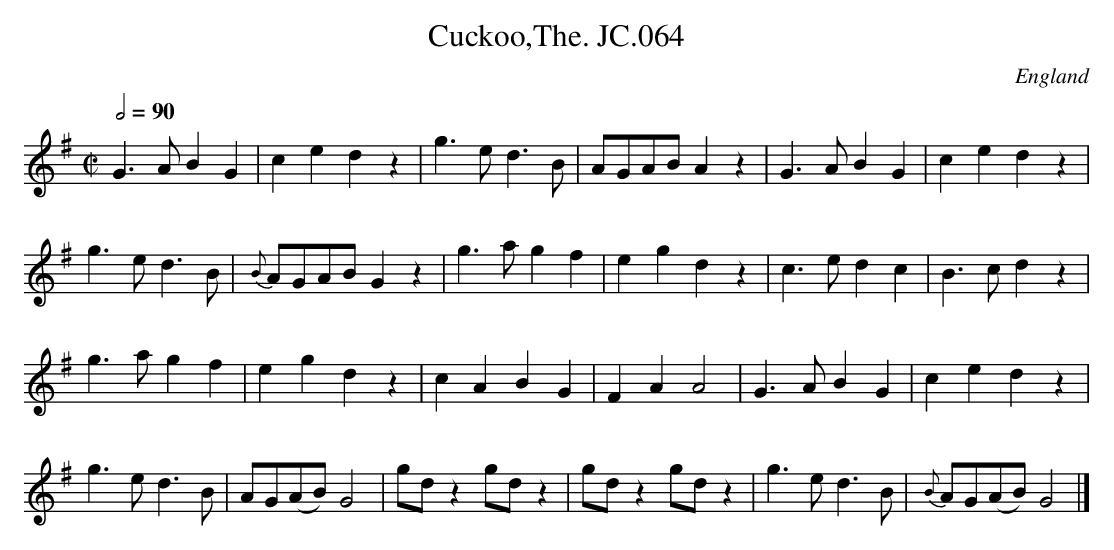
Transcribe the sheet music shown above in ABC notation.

X:1
T:Cuckoo,The. JC.064
L:1/8
M:C|
O:England
Q:2/4=90
K:G
G3A B2G2|c2e2 d2z2|g3e d3B|\
AGAB A2z2|G3A B2G2|c2e2 d2z2|!
g3e d3B|{B}AGAB G2z2|g3a g2f2|\
e2g2 d2z2|c3e d2c2|B3c d2z2|!
g3a g2f2|e2g2 d2z2|c2A2 B2G2|\
F2A2 A4|G3A B2G2|c2e2 d2z2|!
g3e d3B|AG(AB) G4|gdz2 gdz2|\
gdz2 gdz2|g3e d3B|{B}AG(AB) G4|]
